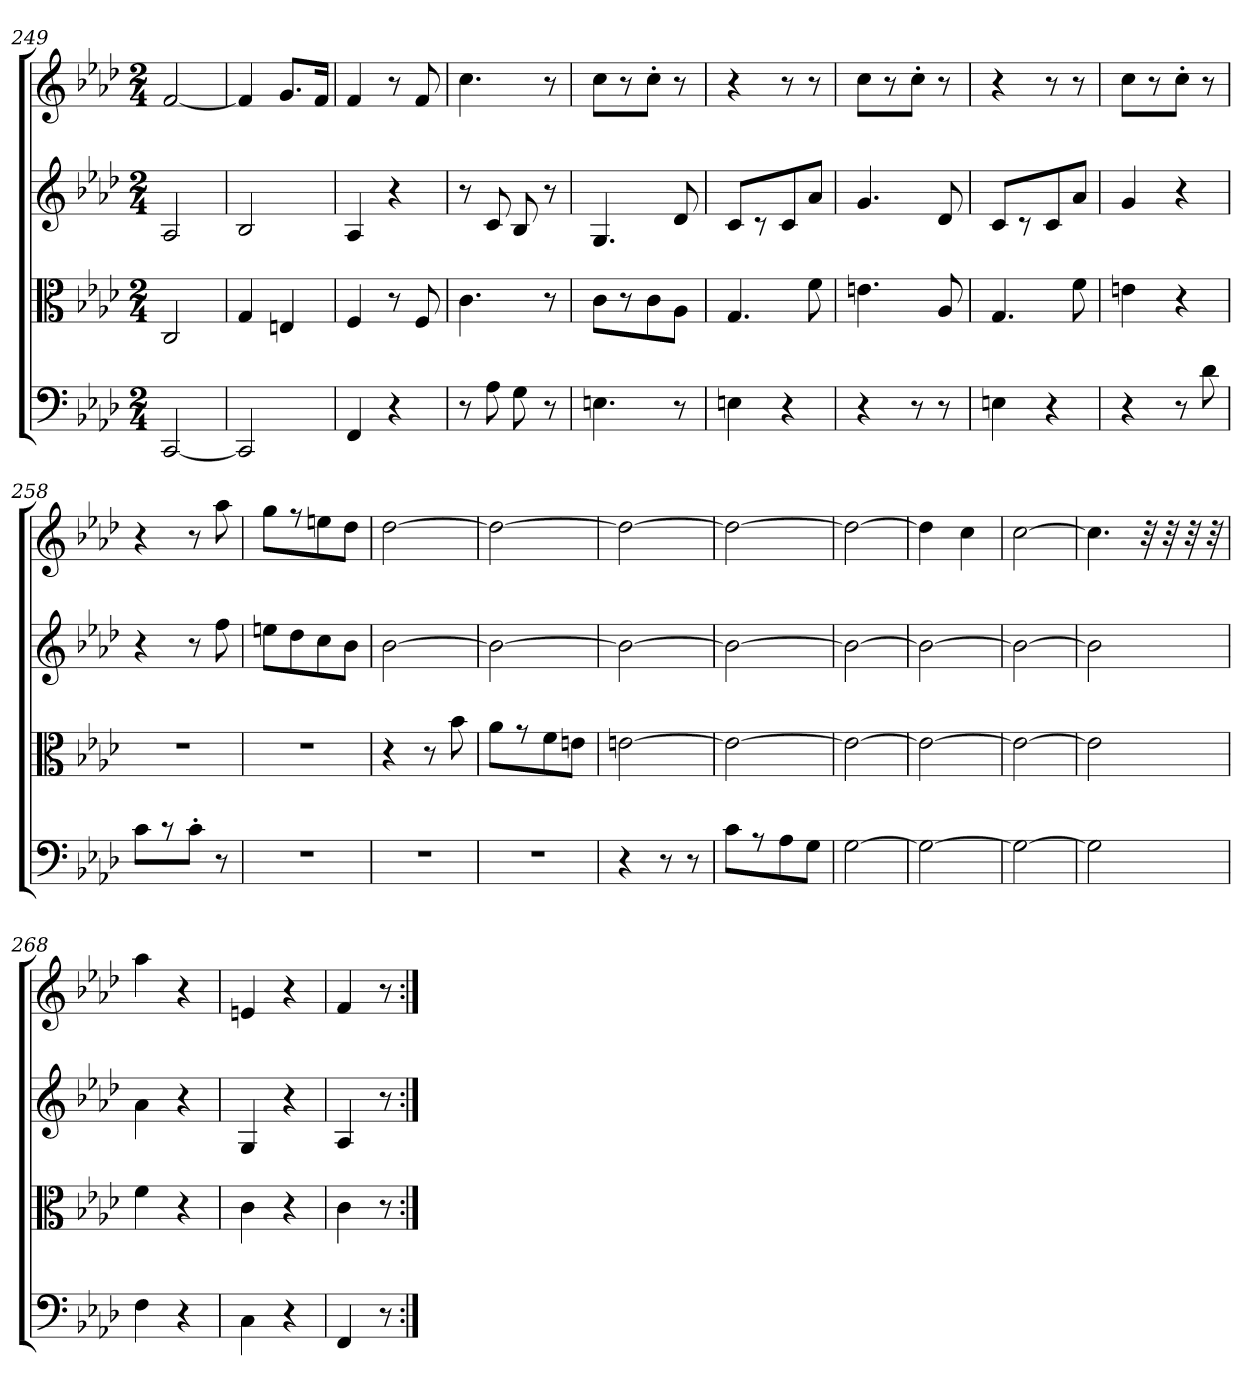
**kern	**kern	**kern	**kern
*part4	*part3	*part2	*part1
*staff4	*staff3	*staff2	*staff1
*clefF4	*clefC3	*clefG2	*clefG2
*k[b-e-a-d-]	*k[b-e-a-d-]	*k[b-e-a-d-]	*k[b-e-a-d-]
*f:	*f:	*f:	*f:
*M2/4	*M2/4	*M2/4	*M2/4
=249	=249	=249	=249
[2CC/	2C/	2A-/	[2f/
=250	=250	=250	=250
2CC/]	4G/	2B-/	4f/]
.	4En/	.	8.g/L
.	.	.	16f/Jk
=251	=251	=251	=251
4FF/	4F/	4A-/	4f/
4r	8r	4r	8r
.	8F/	.	8f/
=252	=252	=252	=252
8r	4.c\	8r	4.cc\
8A-\	.	8c/	.
8G\	.	8B-/	.
8r	8r	8r	8r
=253	=253	=253	=253
4.En\	8c\L	4.G/	8cc\L
.	8r	.	8r
.	8c\	.	8cc'\J
8r	8A-\J	8d-/	8r
=254	=254	=254	=254
4En\	4.G/	8c/L	4r
.	.	8r	.
4r	.	8c/	8r
.	8f\	8a-/J	8r
=255	=255	=255	=255
4r	4.en\	4.g/	8cc\L
.	.	.	8r
8r	.	.	8cc'\J
8r	8A-/	8d-/	8r
=256	=256	=256	=256
4En\	4.G/	8c/L	4r
.	.	8r	.
4r	.	8c/	8r
.	8f\	8a-/J	8r
=257	=257	=257	=257
4r	4en\	4g/	8cc\L
.	.	.	8r
8r	4r	4r	8cc'\J
8d-\	.	.	8r
=258	=258	=258	=258
8c\L	2r	4r	4r
8r	.	.	.
8c'\J	.	8r	8r
8r	.	8ff\	8aa-\
=259	=259	=259	=259
2r	2r	8een\L	8gg\L
.	.	8dd-\	8r
.	.	8cc\	8een\
.	.	8b-\J	8dd-\J
=260	=260	=260	=260
2r	4r	[2b-\	[2dd-\
.	8r	.	.
.	8b-\	.	.
=261	=261	=261	=261
2r	8a-\L	2b-\_	2dd-\_
.	8r	.	.
.	8f\	.	.
.	8en\J	.	.
=262	=262	=262	=262
4r	[2en\	2b-\_	2dd-\_
8r	.	.	.
8r	.	.	.
=263	=263	=263	=263
8c\L	2e\_	2b-\_	2dd-\_
8r	.	.	.
8A-\	.	.	.
8G\J	.	.	.
=264	=264	=264	=264
[2G\	2e\_	2b-\_	2dd-\_
=265	=265	=265	=265
2G\_	2e\_	2b-\_	4dd-\]
.	.	.	4cc\
=266	=266	=266	=266
2G\_	2e\_	2b-\_	[2cc\
=267	=267	=267	=267
2G\]	2e\]	2b-\]	4.cc\]
.	.	.	32r
.	.	.	32r
.	.	.	32r
.	.	.	32r
=268	=268	=268	=268
4F\	4f\	4a-\	4aa-\
4r	4r	4r	4r
=269	=269	=269	=269
4C\	4c\	4G/	4en/
4r	4r	4r	4r
=270	=270	=270	=270
4FF/	4c\	4A-/	4f/
8r	8r	8r	8r
=:|!	=:|!	=:|!	=:|!
*-	*-	*-	*-
